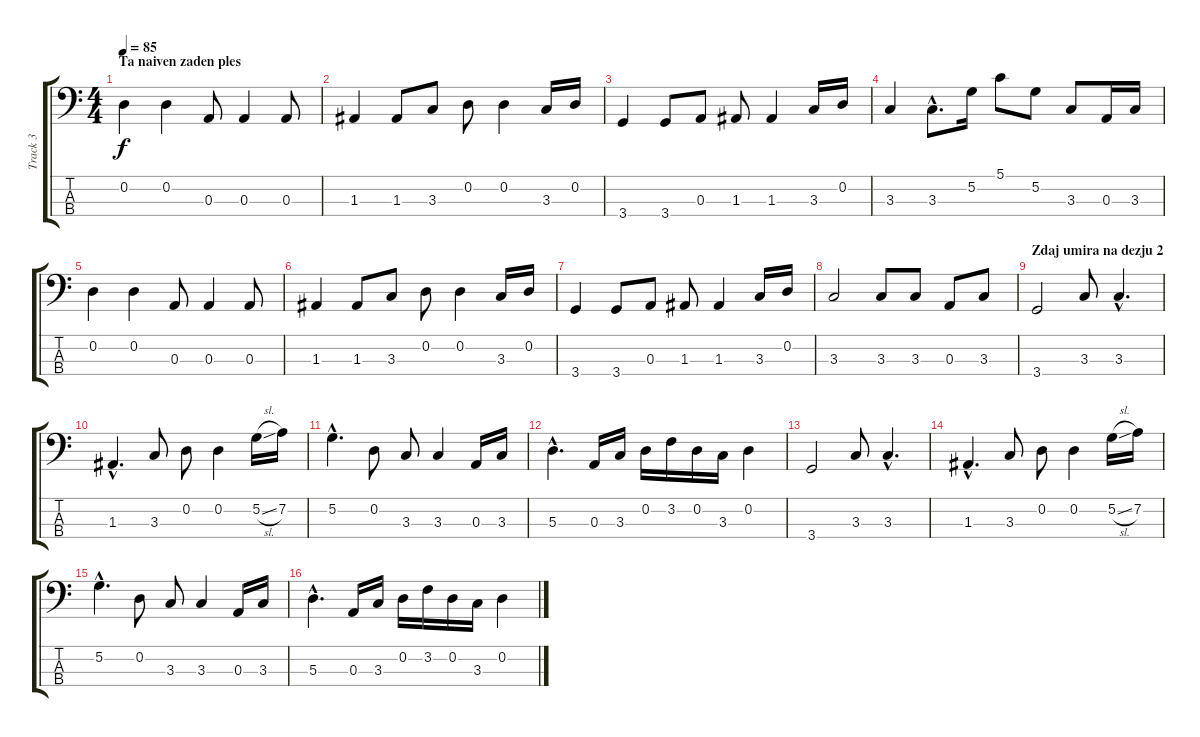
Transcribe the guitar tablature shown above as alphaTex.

\track ("Track 3" "Track 3") {instrument electricbasspick}
\staff {score tabs}
\tuning (G2 D2 A1 E1) {hide}
\ts (4 4)
\section ("" "Ta naiven zaden ples")
\tempo 85
\clef f4
\ks c
0.2.4{dy f} 0.2.4 0.3.8 0.3.4 0.3.8 |
1.3.4 1.3.8 3.3.8 0.2.8 0.2.4 3.3.16 0.2.16 |
3.4.4 3.4.8 0.3.8 1.3.8 1.3.4 3.3.16 0.2.16 |
3.3.4 3.3{hac}.8{d} 5.2.16 5.1.8 5.2.8 3.3.8 0.3.16 3.3.16 |
0.2.4 0.2.4 0.3.8 0.3.4 0.3.8 |
1.3.4 1.3.8 3.3.8 0.2.8 0.2.4 3.3.16 0.2.16 |
3.4.4 3.4.8 0.3.8 1.3.8 1.3.4 3.3.16 0.2.16 |
3.3.2 3.3.8 3.3.8 0.3.8 3.3.8 |
\section ("" "Zdaj umira na dezju 2")
3.4.2 3.3.8 3.3{hac}.4{d} |
1.3{hac}.4{d} 3.3.8 0.2.8 0.2.4 5.2{sl}.16 7.2.16 |
5.2{hac}.4{d} 0.2.8 3.3.8 3.3.4 0.3.16 3.3.16 |
5.3{hac}.4{d} 0.3.16 3.3.16 0.2.16 3.2.16 0.2.16 3.3.16 0.2.4 |
3.4.2 3.3.8 3.3{hac}.4{d} |
1.3{hac}.4{d} 3.3.8 0.2.8 0.2.4 5.2{sl}.16 7.2.16 |
5.2{hac}.4{d} 0.2.8 3.3.8 3.3.4 0.3.16 3.3.16 |
5.3{hac}.4{d} 0.3.16 3.3.16 0.2.16 3.2.16 0.2.16 3.3.16 0.2.4
